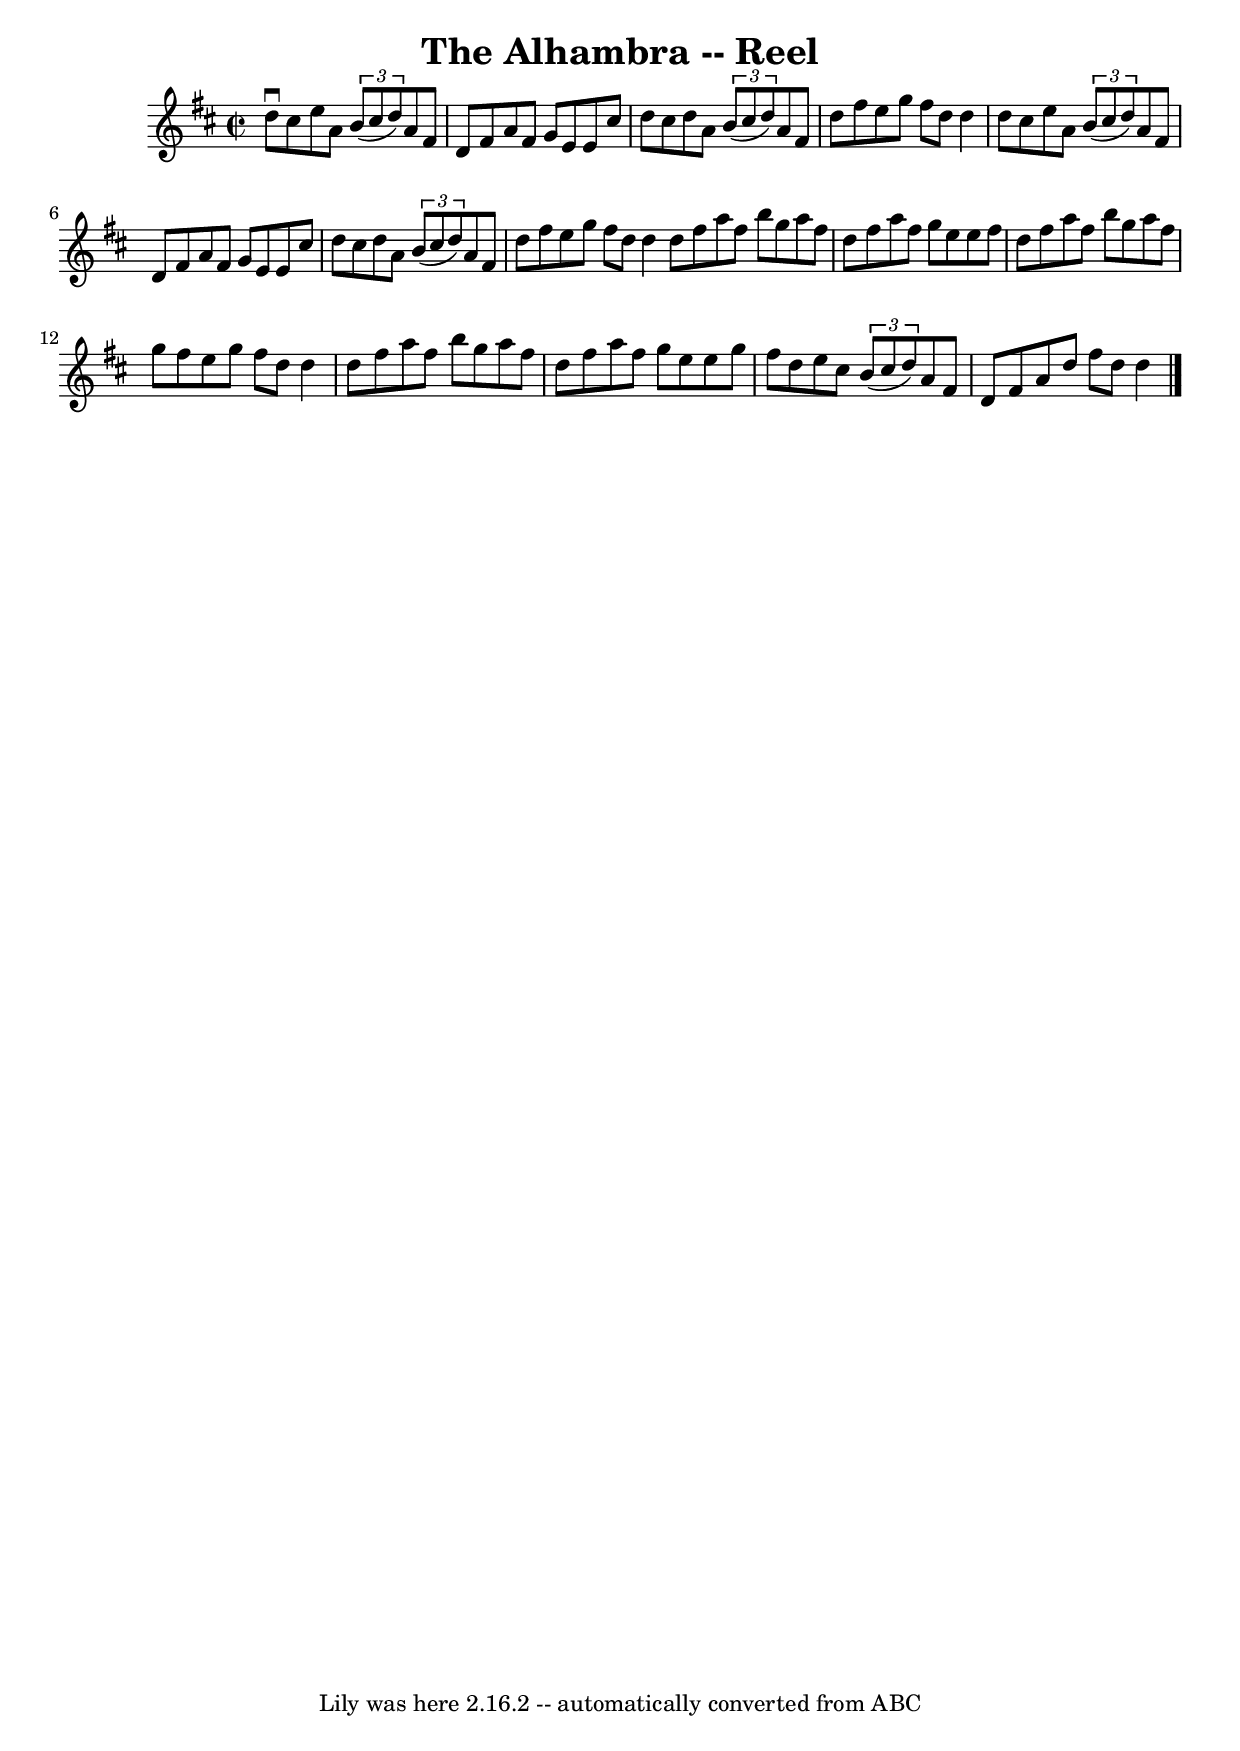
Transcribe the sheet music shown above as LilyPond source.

\version "2.16.2"
\include "Mammoth.ily"
\header {
  %% book = "Ryan's Mammoth Collection"
 crossRefNumber = "1"
 footnotes = "\\\\165"
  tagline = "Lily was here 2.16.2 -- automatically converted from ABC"
  title = "The Alhambra -- Reel"

}
voicedefault =  {


  \override Staff.TimeSignature #'style = #'C
  \time 2/2 
  \key d \major
 d''8^\downbow cis''8 e''8 a'8    
  \times 2/3 { b'8 (cis''8 d''8)  	     } a'8 fis'8     |
 d'8 fis'8 a'8 fis'8 g'8 e'8 e'8 cis''8     |
 d''8    
 cis''8 d''8 a'8    \times 2/3 { b'8 (cis''8 d''8) 
				} a'8 fis'8     |
 d''8 fis''8 e''8 g''8 fis''8 d''8 d''4     |
 d''8 cis''8 e''8 a'8    \times 2/3 { b'8 (cis''8    
				 d''8)  				     } a'8 fis'8     |
 d'8 fis'8 a'8 fis'8 g'8 e'8 e'8 cis''8     |
 d''8 cis''8 d''8 a'8    
  \times 2/3 { b'8 (cis''8 d''8)  	     } a'8 fis'8     |
 d''8 fis''8 e''8 g''8 fis''8 d''8 d''4    \bar " |." d''8 fis''8 a''8 fis''8 b''8 g''8 a''8 fis''8     |
 d''8 fis''8 a''8 fis''8 g''8 e''8 e''8 fis''8     |
 d''8 fis''8 a''8 fis''8 b''8 g''8 a''8 fis''8     |
 g''8 fis''8 e''8 g''8 fis''8 d''8 d''4     |
 d''8 fis''8 a''8 fis''8 b''8 g''8 a''8 fis''8     |
 d''8 fis''8 a''8 fis''8 g''8 e''8 e''8 g''8     |
 fis''8  
 d''8 e''8 cis''8    \times 2/3 { b'8 (cis''8 d''8) 
				 } a'8 fis'8     |
 d'8 fis'8 a'8 d''8 fis''8 d''8 d''4     |
  \bar "|."   

}

\score{
  <<

    \context Staff="default"
    {
      \voicedefault 
      
    }

  >>
  \layout {
    
  }
  \midi {
  }

}
